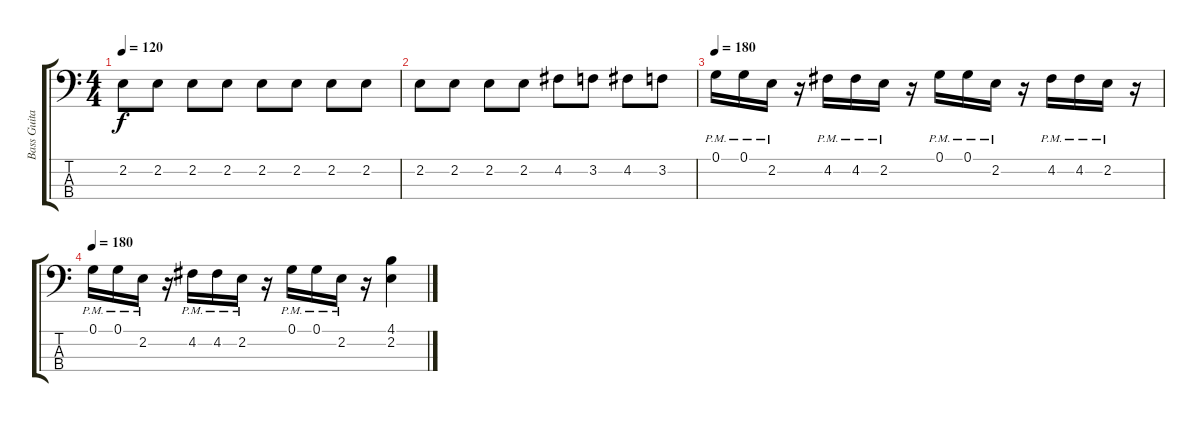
\track ("Bass Guitar" "Bass Guita") {instrument electricbassfinger}
\staff {score tabs}
\tuning (G2 D2 A1 E1) {hide}
\ts (4 4)
\tempo 120
\clef f4
\ks c
2.2.8{dy f} 2.2.8 2.2.8 2.2.8 2.2.8 2.2.8 2.2.8 2.2.8 |
2.2.8 2.2.8 2.2.8 2.2.8 4.2.8 3.2.8 4.2.8 3.2.8 |
\tempo 180
0.1{pm}.16 0.1{pm}.16 2.2{pm}.16 r.16 4.2{pm}.16 4.2{pm}.16 2.2{pm}.16 r.16 0.1{pm}.16 0.1{pm}.16 2.2{pm}.16 r.16 4.2{pm}.16 4.2{pm}.16 2.2{pm}.16 r.16 |
\tempo 180
0.1{pm}.16 0.1{pm}.16 2.2{pm}.16 r.16 4.2{pm}.16 4.2{pm}.16 2.2{pm}.16 r.16 0.1{pm}.16 0.1{pm}.16 2.2{pm}.16 r.16 (4.1 2.2).4
